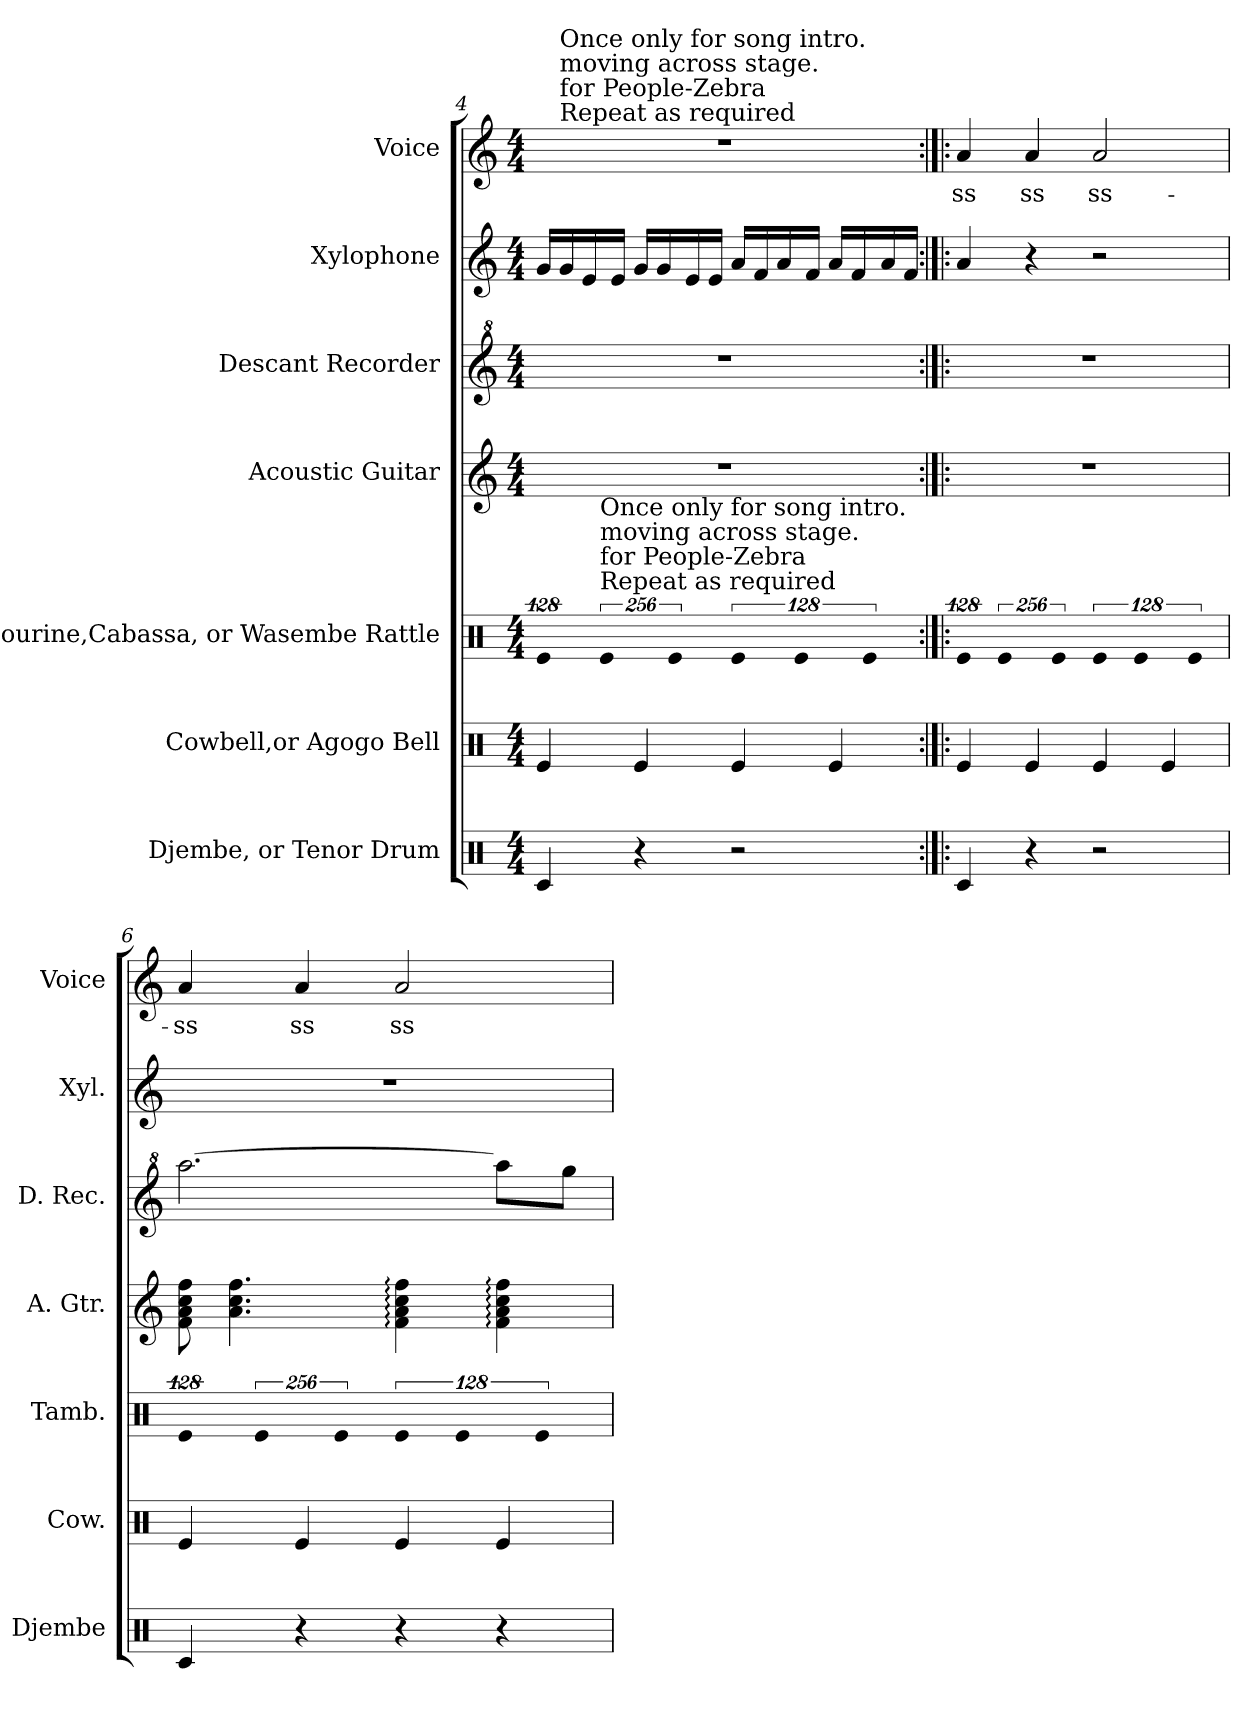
**kern	**kern	**kern	**kern	**kern	**kern	**kern	**text
*part7	*part6	*part5	*part4	*part3	*part2	*part1	*part1
*staff7	*staff6	*staff5	*staff4	*staff3	*staff2	*staff1	*staff1
*I"Djembe, or  Tenor Drum	*I"Cowbell,or  Agogo Bell	*I"Tambourine,Cabassa,  or Wasembe Rattle	*I"Acoustic Guitar	*I"Descant Recorder	*I"Xylophone	*I"Voice	*
*I'Djembe	*I'Cow.	*I'Tamb.	*I'A. Gtr.	*I'D. Rec.	*I'Xyl.	*I'Voice	*
*clefX	*clefX	*clefX	*clefG2	*clefG^2	*clefG2	*clefG2	*
*	*	*	*ITrd7c12	*ITrd-7c-12	*ITrd-7c-12	*	*
*k[]	*k[]	*k[]	*k[]	*k[]	*k[]	*k[]	*
*C:	*C:	*C:	*C:	*C:	*C:	*C:	*
*M4/4	*M4/4	*M4/4	*M4/4	*M4/4	*M4/4	*M4/4	*
=4	=4	=4	=4	=4	=4	=4	=4
!	!	!LO:N:vis=4	!	!	!	!	!
*	*	*	*	*	*	*^	*
4Rci/	4Rei/	512%85Rei/	1r	1r	16ggi/LL	1r	16ryy	.
!	!	!	!	!	!	!	!LO:TX:a:t=Repeat as required	!
!	!	!	!	!	!	!	!LO:TX:t=for People-Zebra	!
!	!	!	!	!	!	!	!LO:TX:t=moving across stage.	!
!	!	!	!	!	!	!	!LO:TX:t=Once only for song intro.	!
.	.	.	.	.	16ggi/	.	2...ryy	.
.	.	.	.	.	16eei/	.	.	.
!	!	!LO:TX:a:t=Repeat as required	!	!	!	!	!	!
!	!	!LO:TX:t=for People-Zebra	!	!	!	!	!	!
!	!	!LO:TX:t=moving across stage.	!	!	!	!	!	!
!	!	!LO:TX:t=Once only for song intro.	!	!	!	!	!	!
!	!	!LO:N:vis=4	!	!	!	!	!	!
.	.	1024%171Rei/	.	.	.	.	.	.
.	.	.	.	.	16eei/JJ	.	.	.
4r	4Rei/	.	.	.	16ggi/LL	.	.	.
.	.	.	.	.	16ggi/	.	.	.
!	!	!LO:N:vis=4	!	!	!	!	!	!
.	.	1024%171Rei/	.	.	.	.	.	.
.	.	.	.	.	16eei/	.	.	.
.	.	.	.	.	16eei/JJ	.	.	.
!	!	!LO:N:vis=4	!	!	!	!	!	!
2r	4Rei/	512%85Rei/	.	.	16aai/LL	.	.	.
.	.	.	.	.	16ffi/	.	.	.
.	.	.	.	.	16aai/	.	.	.
!	!	!LO:N:vis=4	!	!	!	!	!	!
.	.	1024%171Rei/	.	.	.	.	.	.
.	.	.	.	.	16ffi/JJ	.	.	.
.	4Rei/	.	.	.	16aai/LL	.	.	.
.	.	.	.	.	16ffi/	.	.	.
!	!	!LO:N:vis=4	!	!	!	!	!	!
.	.	1024%171Rei/	.	.	.	.	.	.
.	.	.	.	.	16aai/	.	.	.
.	.	.	.	.	16ffi/JJ	.	.	.
!!LO:LB:g=z
=5:|!|:	=5:|!|:	=5:|!|:	=5:|!|:	=5:|!|:	=5:|!|:	=5:|!|:	=5:|!|:	=5:|!|:
!	!	!LO:N:vis=4	!	!	!	!	!	!
*	*	*	*	*	*	*v	*v	*
*	*	*	*	*	*	*^	*
!	!	!	!	!	!	!	!	!LO:LY:b:color=#000000
*	*	*	*	*	*	*v	*v	*
4Rci/	4Rei/	512%85Rei/	1r	1r	4aai/	4ai/	ss
!	!	!LO:N:vis=4	!	!	!	!	!
.	.	1024%171Rei/	.	.	.	.	.
!	!	!	!	!	!	!	!LO:LY:b:color=#000000
4r	4Rei/	.	.	.	4r	4ai/	ss
!	!	!LO:N:vis=4	!	!	!	!	!
.	.	1024%171Rei/	.	.	.	.	.
!	!	!LO:N:vis=4	!	!	!	!	!
!	!	!	!	!	!	!	!LO:LY:b:color=#000000
2r	4Rei/	512%85Rei/	.	.	2r	2ai/	ss-
!	!	!LO:N:vis=4	!	!	!	!	!
.	.	1024%171Rei/	.	.	.	.	.
.	4Rei/	.	.	.	.	.	.
!	!	!LO:N:vis=4	!	!	!	!	!
.	.	1024%171Rei/	.	.	.	.	.
=6	=6	=6	=6	=6	=6	=6	=6
!	!	!LO:N:vis=4	!	!	!	!	!
!	!	!	!	!	!	!	!LO:LY:b:color=#000000
4Rci/	4Rei/	512%85Rei/	8Fi\ 8Ai 8ci 8fi	[2.aaaai\	1r	4ai/	-ss
.	.	.	4.Ai\ 4.ci 4.fi	.	.	.	.
!	!	!LO:N:vis=4	!	!	!	!	!
.	.	1024%171Rei/	.	.	.	.	.
!	!	!	!	!	!	!	!LO:LY:b:color=#000000
4r	4Rei/	.	.	.	.	4ai/	ss
!	!	!LO:N:vis=4	!	!	!	!	!
.	.	1024%171Rei/	.	.	.	.	.
!	!	!LO:N:vis=4	!	!	!	!	!
!	!	!	!	!	!	!	!LO:LY:b:color=#000000
4r	4Rei/	512%85Rei/	4Fi\: 4Ai: 4ci: 4fi:	.	.	2ai/	ss-
!	!	!LO:N:vis=4	!	!	!	!	!
.	.	1024%171Rei/	.	.	.	.	.
4r	4Rei/	.	4Fi\: 4Ai: 4ci: 4fi:	8aaaai\L]	.	.	.
!	!	!LO:N:vis=4	!	!	!	!	!
.	.	1024%171Rei/	.	.	.	.	.
.	.	.	.	8ggggi\J	.	.	.
=	=	=	=	=	=	=	=
*-	*-	*-	*-	*-	*-	*-	*-
